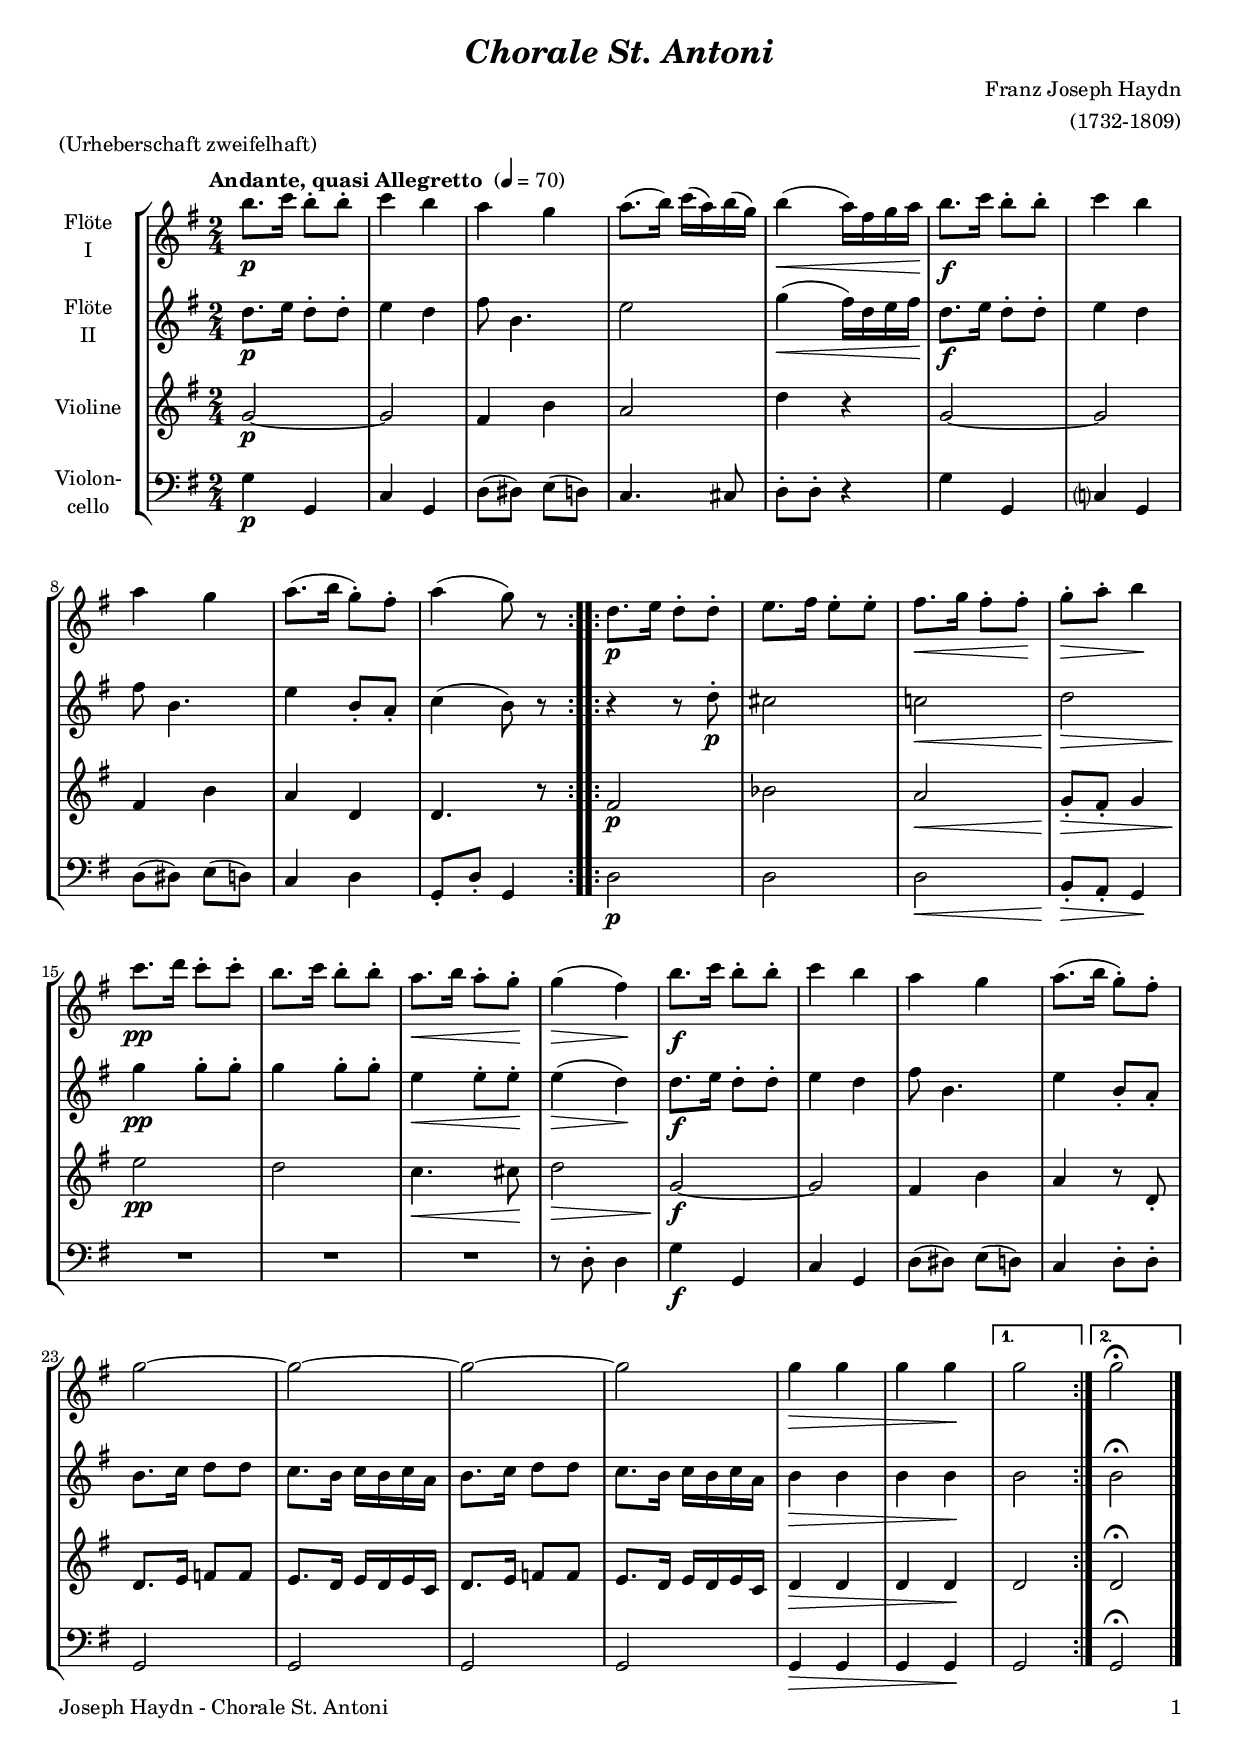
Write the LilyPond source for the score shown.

\version "2.24.4"
\include "deutsch.ly"

#(set-global-staff-size 18)

\header {
  title     = \markup \bold \italic "Chorale St. Antoni"
  composer  = "Franz Joseph Haydn"
  arranger  = "(1732-1809)"
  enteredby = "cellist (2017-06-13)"
  piece     = "(Urheberschaft zweifelhaft)"
}

voiceconsts = {
  \key c \major
  \time 2/4
  \clef "treble"
%  \numericTimeSignature
  \compressEmptyMeasures
  % Set default beaming for all staves
%  \set Timing.beamExceptions = #'()
%  \set Timing.baseMoment     = #(ly:make-moment 1 4)
%  \set Timing.beatStructure  = #'(1 1 1)
  \tempo "Andante, quasi Allegretto " 4=70
}

mifl = "flute"
mivl = "violin"
mivc = "cello"

va = \relative c'' {
  \voiceconsts

  \repeat volta 2 {
    e8.\p f16 e8-. e-.
    f4 e
    d c
    d8.( e16) f( d) e( c)
    e4(\< d16) h c d\!
    e8.\f f16 e8-. e-.
    f4 e
    d c
    d8.( e16 c8)-. h-.
    d4( c8) r
  }

  \repeat volta 2 {
    g8.\p a16 g8-. g-.
    a8. h16 a8-. a-.
    h8.\< c16 h8-. h-.\!
    c-.\> d-. e4\!
    f8.\pp g16 f8-. f-.
    e8. f16 e8-. e-.
    d8.\< e16 d8-. c-.\!
    c4(\> h)\!
    
    e8.\f f16 e8-. e-.
    f4 e
    d c
    d8.( e16 c8)-. h-.
    c2~
    c~
    c~
    c
    c4\> c
    c c\!
  }
  \alternative {
    { c2 }
    { c\fermata }
  } \bar "|."
}

vb = \relative c'' {
  \voiceconsts

  \repeat volta 2 {
    g8.\p a16 g8-. g-.
    a4 g
    h8 e,4.
    a2
    c4(\< h16) g a h\!
    g8.\f a16 g8-. g-.
    a4 g
    h8 e,4.
    a4 e8-. d-.
    f4( e8) r
  }

  \repeat volta 2 {
    r4 r8 g-.\p
    fis2
    f!\<
    g2\!\>
    c4\!\pp c8-. c-.
    c4 c8-. c-.
    a4\< a8-. a-.\!
    a4(\> g)\!
    g8.\f a16 g8-. g-.
    a4 g
    h8 e,4.
    a4 e8-. d-.

    e8. f16 g8 g
    f8. e16 f e f d
    e8. f16 g8 g
    f8. e16 f e f d
    e4\> e
    e e\!
  }
  \alternative {
    { e2 }
    { e\fermata }
  } \bar "|."
}

vc = \relative c' {
  \voiceconsts

  \repeat volta 2 {
    c2~\p
    c
    h4 e
    d2
    g4 r
    c,2~
    c
    h4 e
    d g,
    g4. r8
  }

  \repeat volta 2 {
    h2\p
    es
    d\<
    c8-.\!\> h-. c4

    a'2\!\pp
    g
    f4.\< fis8\!
    g2\>
    c,~\!\f
    c
    h4 e
    d r8 g,-.
    g8. a16 b8 b
    a8. g16 a g a f

    g8. a16 b8 b
    a8. g16 a g a f
    g4\> g
    g g\!
  }
  \alternative {
    { g2 }
    { g\fermata }
  } \bar "|."
}

\include "v4.ily"

music = \new StaffGroup <<
      \new Staff {
	\set Staff.midiInstrument = \mifl
	\set Staff.instrumentName = \markup \center-column { "Flöte" "I" }
	\transpose c g { \va }
      }

      \new Staff {
	\set Staff.midiInstrument = \mifl
	\set Staff.instrumentName = \markup \center-column { "Flöte" "II" }
	\transpose c g { \vb }
      }

      \new Staff {
	\set Staff.midiInstrument = \mivl
	\set Staff.instrumentName = \markup \center-column { "Violine" }
	\transpose c g { \vc }
      }

      \new Staff {
	\set Staff.midiInstrument = \mivc
	\set Staff.instrumentName = \markup \center-column { "Violon-" "cello" }
	\transpose c g, { \vd }
      }
>>

\book {
  \paper {
    print-page-number = ##t
    print-first-page-number = ##t
    ragged-last-bottom = ##f
    oddHeaderMarkup = \markup \null
    evenHeaderMarkup = \markup \null
    oddFooterMarkup = \markup {
      \fill-line {
        \if \should-print-page-number
        "Joseph Haydn - Chorale St. Antoni" \fromproperty #'page:page-number-string
      }
    }
    evenFooterMarkup = \oddFooterMarkup
  } \score {
    \music
    \layout {}
  }

  \score {
    \unfoldRepeats \music

    \midi {
      \context {
        \Score
      }
    }
  }
}
